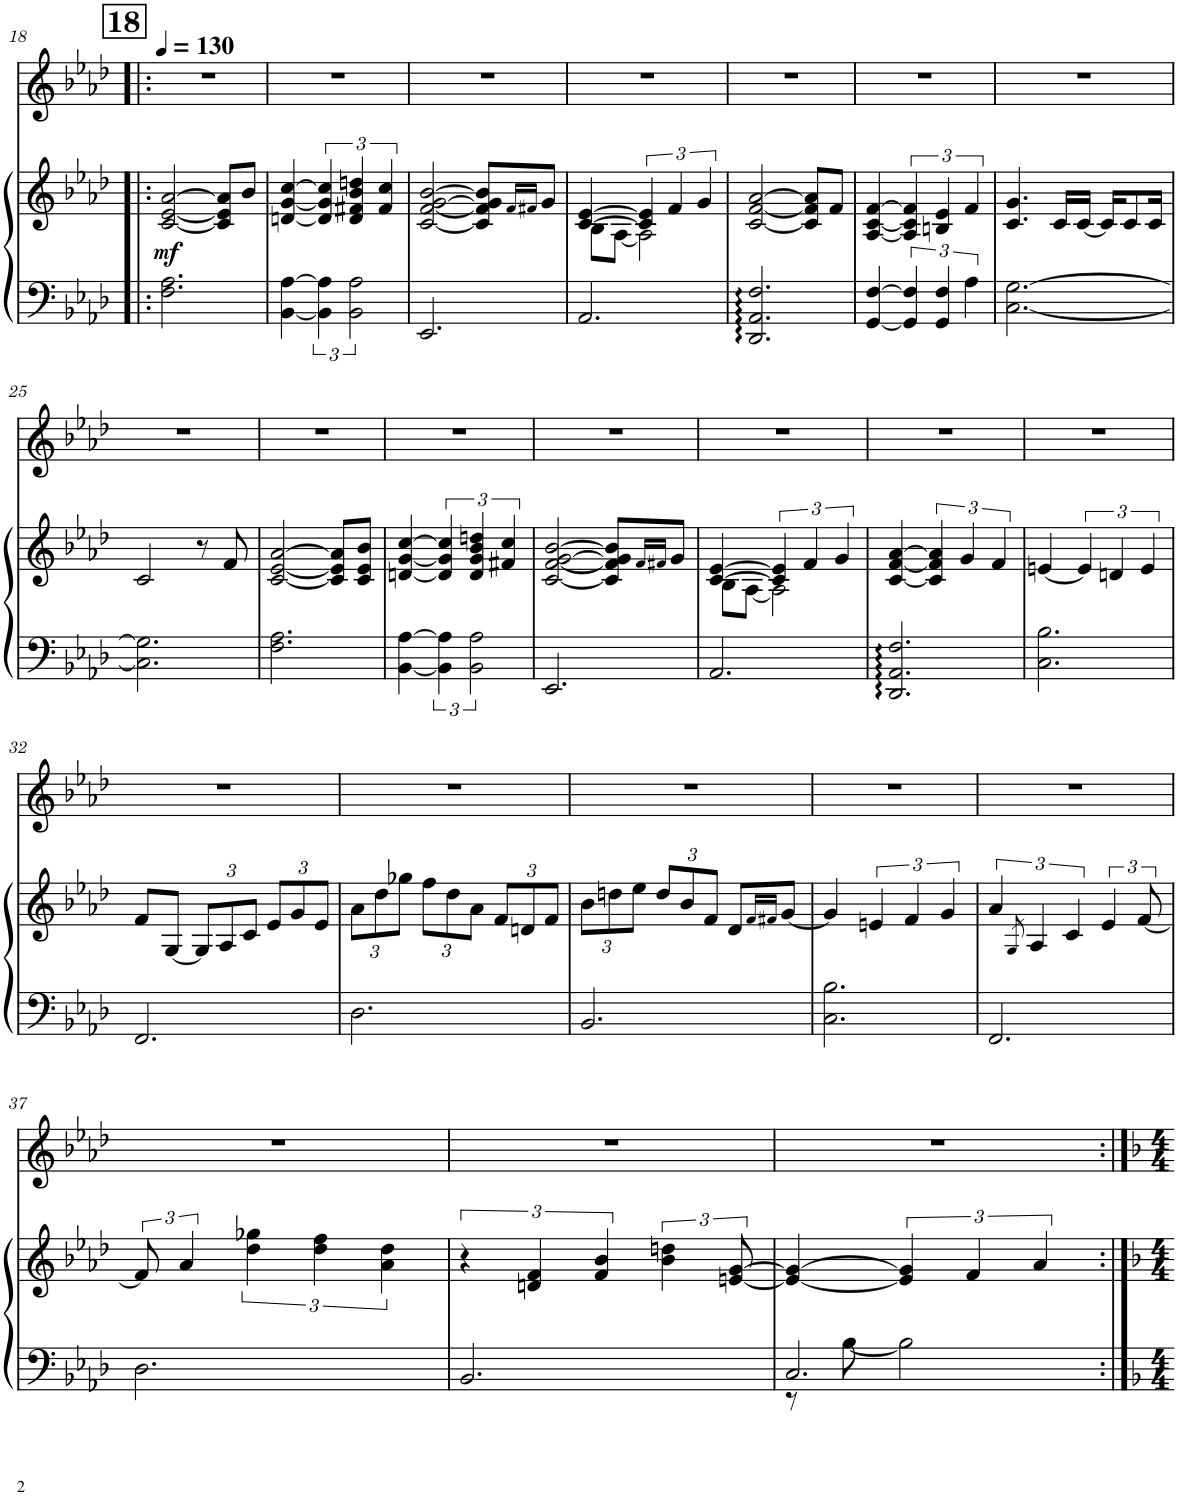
**kern	**kern	**dynam	**kern
*part2	*part2	*part2	*part1
*staff3	*staff2	*staff2/3	*staff1
*I"Piano	*	*	*I"Voice
*I'Pno	*	*	*
!!LO:PB:g=z
*clefF4	*clefG2	*	*clefG2
*k[b-e-a-d-]	*k[b-e-a-d-]	*	*k[b-e-a-d-]
*M3/4	*M3/4	*	*M3/4
*MM130	*MM130	*	*MM130
!!LO:REH:place=s1:a:B:cj:fs=14:t=18
=18!|:	=18!|:	=18!|:	=18!|:
!	!	!LO:DY:b	!
2.F\ 2.A-\	[2c/ [2e-/ [2a-/	mf	2.r
.	8c/] 8e-/] 8a-/]L	.	.
.	8b-/J	.	.
=19	=19	=19	=19
[4BB-\ [4A-\	[4dn/ [4g/ [4cc/	.	2.r
6BB-\] 6A-\]	6d/] 6g/] 6cc/]	.	.
3BB-\ 3A-\	6d/ 6f#X/ 6b-/ 6ddn/	.	.
.	6f#/ 6cc/	.	.
=20	=20	=20	=20
2.EE-/	[2c/ [2f/ [2g/ [2b-/	.	2.r
.	8c/] 8f/] 8g/] 8b-/]L	.	.
.	16qf/LL	.	.
.	16qf#X/JJ	.	.
.	8g/J	.	.
=21	=21	=21	=21
*	*^	*	*
2.AA-/	[4c/ [4e-/	8B-\L	.	2.r
.	.	[8A-\J	.	.
.	6c/] 6e-/]	2A-\]	.	.
.	6f/	.	.	.
.	6g/	.	.	.
*	*v	*v	*	*
=22	=22	=22	=22
2.DD-/ 2.AA-/ 2.F/	[2c/ [2f/ [2a-/	.	2.r
.	8c/] 8f/] 8a-/]L	.	.
.	8f/J	.	.
=23	=23	=23	=23
[4GG/ [4F/	[4A-/ [4c/ [4f/	.	2.r
6GG/] 6F/]	6A-/] 6c/] 6f/]	.	.
6GG/ 6F/	6Bn/ 6e-/	.	.
6A-\	6f/	.	.
=24	=24	=24	=24
[2.C\ [2.G\	4.c/ 4.g/	.	2.r
.	16c/LL	.	.
.	[16c/JJ	.	.
.	16c/KL]	.	.
.	8c/	.	.
.	16c/Jk	.	.
!!LO:LB:g=z
=25	=25	=25	=25
2.C\] 2.G\]	2c/	.	2.r
.	8r	.	.
.	8f/	.	.
=26	=26	=26	=26
2.F\ 2.A-\	[2c/ [2e-/ [2a-/	.	2.r
.	8c/] 8e-/] 8a-/]L	.	.
.	8c/ 8e-/ 8b-/J	.	.
=27	=27	=27	=27
[4BB-\ [4A-\	[4dn/ [4g/ [4cc/	.	2.r
6BB-\] 6A-\]	6d/] 6g/] 6cc/]	.	.
3BB-\ 3A-\	6d/ 6g/ 6b-/ 6ddn/	.	.
.	6f#X/ 6cc/	.	.
=28	=28	=28	=28
2.EE-/	[2c/ [2f/ [2g/ [2b-/	.	2.r
.	8c/] 8f/] 8g/] 8b-/]L	.	.
.	16qf/LL	.	.
.	16qf#X/JJ	.	.
.	8g/J	.	.
=29	=29	=29	=29
*	*^	*	*
2.AA-/	[4c/ [4e-/	8B-\L	.	2.r
.	.	[8A-\J	.	.
.	6c/] 6e-/]	2A-\]	.	.
.	6f/	.	.	.
.	6g/	.	.	.
*	*v	*v	*	*
=30	=30	=30	=30
2.DD-/ 2.AA-/ 2.F/	[4c/ [4f/ [4a-/	.	2.r
.	6c/] 6f/] 6a-/]	.	.
.	6g/	.	.
.	6f/	.	.
=31	=31	=31	=31
2.C\ 2.B-\	[4en/	.	2.r
.	6e/]	.	.
.	6dn/	.	.
.	6e/	.	.
!!LO:LB:g=z
=32	=32	=32	=32
2.FF/	8f/L	.	2.r
.	[8G/J	.	.
*	*Xbrackettup	*	*
.	12G/L]	.	.
.	12A-/	.	.
.	12c/J	.	.
.	12e-/L	.	.
.	12g/	.	.
.	12e-/J	.	.
=33	=33	=33	=33
2.D-\	12a-\L	.	2.r
.	12dd-\	.	.
.	12gg-X\J	.	.
.	12ff\L	.	.
.	12dd-\	.	.
.	12a-\J	.	.
.	12f/L	.	.
.	12dn/	.	.
.	12f/J	.	.
=34	=34	=34	=34
2.BB-/	12b-\L	.	2.r
.	12ddn\	.	.
.	12ee-\J	.	.
.	12dd/L	.	.
.	12b-/	.	.
.	12f/J	.	.
.	8d-/L	.	.
.	16qf/LL	.	.
.	16qf#X/JJ	.	.
.	[8g/J	.	.
=35	=35	=35	=35
2.C\ 2.B-\	4g/]	.	2.r
*	*brackettup	*	*
.	6en/	.	.
.	6f/	.	.
.	6g/	.	.
=36	=36	=36	=36
2.FF/	6a-/	.	2.r
.	8qG/	.	.
.	6A-/	.	.
.	6c/	.	.
.	6e-/	.	.
.	[12f/	.	.
!!LO:LB:g=z
=37	=37	=37	=37
2.D-\	12f/]	.	2.r
.	6a-/	.	.
.	6dd-\ 6gg-X\	.	.
.	6dd-\ 6ff\	.	.
.	6a-\ 6dd-\	.	.
=38	=38	=38	=38
2.BB-/	6r	.	2.r
.	6dn/ 6f/	.	.
.	6f/ 6b-/	.	.
.	6b-\ 6ddn\	.	.
.	[12en/ [12g/	.	.
=39	=39	=39	=39
*^	*	*	*
2.C/	8r	4e/_ 4g/_	.	2.r
.	[8B-\	.	.	.
.	2B-\]	6e/] 6g/]	.	.
.	.	6f/	.	.
.	.	6a-/	.	.
*v	*v	*	*	*
=:|!	=:|!	=:|!	=:|!
*-	*-	*-	*-
